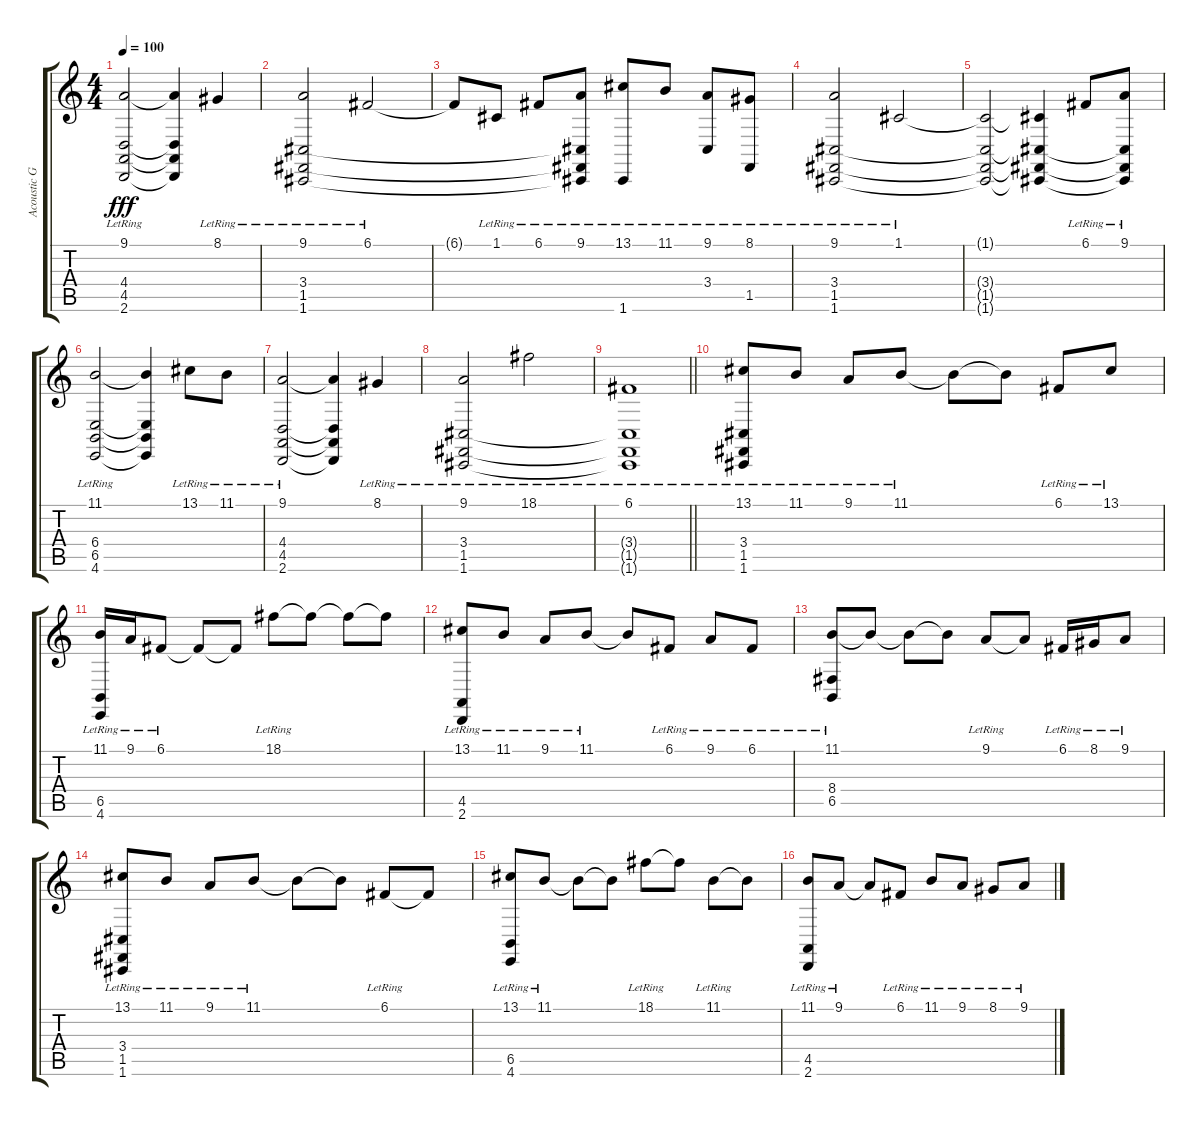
\track ("Acoustic Grand Piano" "Acoustic G") {instrument acousticgrandpiano}
\staff {score tabs}
\tuning (C4 G3 Eb3 Bb2 F2 C2) {hide}
\ts (4 4)
\tempo 100
\clef g2
\ks c
(9.1{lr} 4.4{lr} 4.5{lr} 2.6{lr}).2{dy fff} (9.1{t} 4.4{t} 4.5{t} 2.6{t}).4 8.1{lr}.4 |
(9.1{lr} 3.4{lr} 1.5{lr} 1.6{lr}).2 6.1{lr}.2 |
6.1{t}.8 1.1{lr}.8 6.1{lr}.8 (9.1{lr} 3.4{t} 1.5{t} 1.6{t}).8 (13.1{lr} 1.6{lr}).8 11.1{lr}.8 (9.1{lr} 3.4{lr}).8 (8.1{lr} 1.5{lr}).8 |
(9.1{lr} 3.4{lr} 1.5{lr} 1.6{lr}).2 1.1{lr}.2 |
(1.1{t} 3.4{t} 1.5{t} 1.6{t}).2 (1.1{t} 3.4{t} 1.5{t} 1.6{t}).4 6.1{lr}.8 (9.1{lr} 3.4{t} 1.5{t} 1.6{t}).8 |
(11.1{lr} 6.4{lr} 6.5{lr} 4.6{lr}).2 (11.1{t} 6.4{t} 6.5{t} 4.6{t}).4 13.1{lr}.8 11.1{lr}.8 |
(9.1{lr} 4.4{lr} 4.5{lr} 2.6{lr}).2 (9.1{t} 4.4{t} 4.5{t} 2.6{t}).4 8.1{lr}.4 |
(9.1{lr} 3.4{lr} 1.5{lr} 1.6{lr}).2 18.1{lr}.2 |
\barLineRight lightlight
(6.1{lr} 3.4{t} 1.5{t} 1.6{t}).1 |
(13.1{lr} 3.4{lr} 1.5{lr} 1.6{lr}).8 11.1{lr}.8 9.1{lr}.8 11.1{lr}.8 11.1{t}.8 11.1{t}.8 6.1{lr}.8 13.1{lr}.8 |
(11.1{lr} 6.5{lr} 4.6{lr}).16 9.1{lr}.16 6.1{lr}.8 6.1{t}.8 6.1{t}.8 18.1{lr}.8 18.1{t}.8 18.1{t}.8 18.1{t}.8 |
(13.1{lr} 4.5{lr} 2.6{lr}).8 11.1{lr}.8 9.1{lr}.8 11.1{lr}.8 11.1{t}.8 6.1{lr}.8 9.1{lr}.8 6.1{lr}.8 |
(11.1{lr} 8.4{lr} 6.5{lr}).8 11.1{t}.8 11.1{t}.8 11.1{t}.8 9.1{lr}.8 9.1{t}.8 6.1{lr}.16 8.1{lr}.16 9.1{lr}.8 |
(13.1{lr} 3.4{lr} 1.5{lr} 1.6{lr}).8 11.1{lr}.8 9.1{lr}.8 11.1{lr}.8 11.1{t}.8 11.1{t}.8 6.1{lr}.8 6.1{t}.8 |
(13.1{lr} 6.5{lr} 4.6{lr}).8 11.1{lr}.8 11.1{t}.8 11.1{t}.8 18.1{lr}.8 18.1{t}.8 11.1{lr}.8 11.1{t}.8 |
(11.1{lr} 4.5{lr} 2.6{lr}).8 9.1{lr}.8 9.1{t}.8 6.1{lr}.8 11.1{lr}.8 9.1{lr}.8 8.1{lr}.8 9.1{lr}.8
